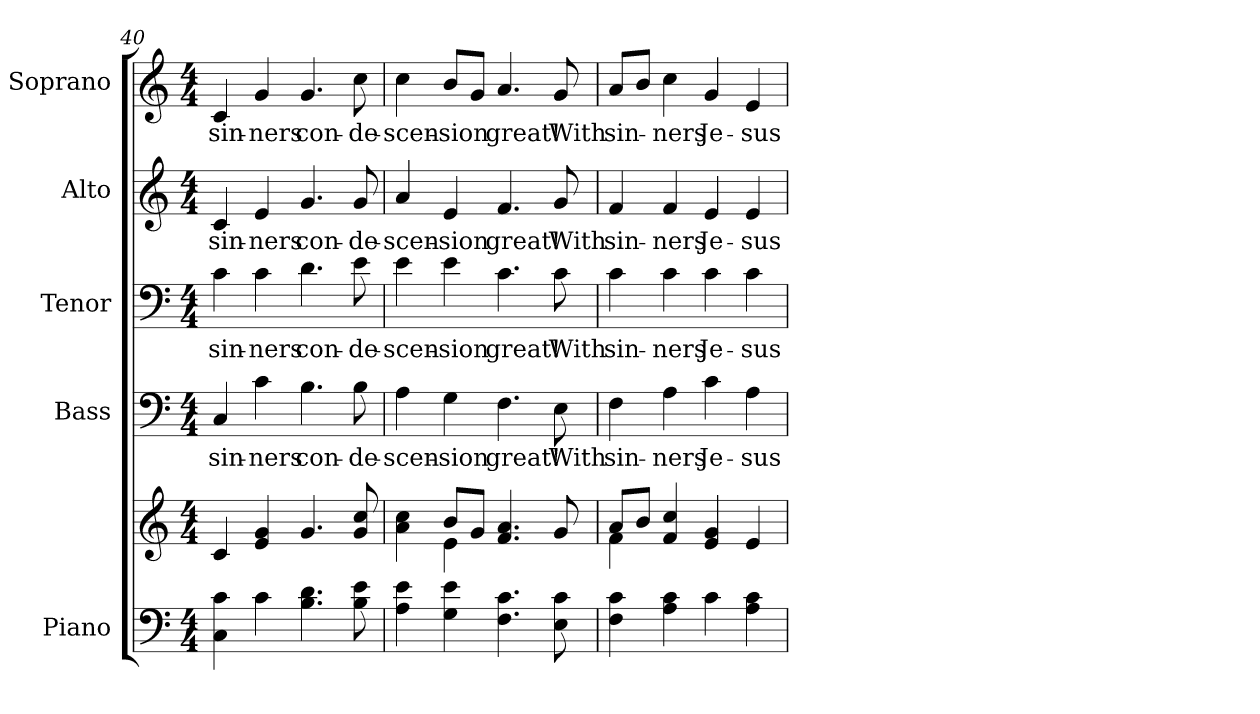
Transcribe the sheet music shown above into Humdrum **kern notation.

**kern	**kern	**kern	**text	**kern	**text	**kern	**text	**kern	**text
*part5	*part5	*part4	*part4	*part3	*part3	*part2	*part2	*part1	*part1
*staff6	*staff5	*staff4	*staff4	*staff3	*staff3	*staff2	*staff2	*staff1	*staff1
*I"Piano	*	*I"Bass	*	*I"Tenor	*	*I"Alto	*	*I"Soprano	*
*I'Pno.	*	*I'B.	*	*I'T.	*	*I'A.	*	*I'S.	*
*clefF4	*clefG2	*clefF4	*	*clefF4	*	*clefG2	*	*clefG2	*
*k[]	*k[]	*k[]	*	*k[]	*	*k[]	*	*k[]	*
*C:	*C:	*C:	*	*C:	*	*C:	*	*C:	*
*M4/4	*M4/4	*M4/4	*	*M4/4	*	*M4/4	*	*M4/4	*
=40	=40	=40	=40	=40	=40	=40	=40	=40	=40
!	!	!	!LO:LY:b:color=#000000	!	!	!	!	!	!
!	!	!	!	!	!LO:LY:b:color=#000000	!	!	!	!
!	!	!	!	!	!	!	!LO:LY:b:color=#000000	!	!
!	!	!	!	!	!	!	!	!	!LO:LY:b:color=#000000
4Ci\ 4ci	4ci/	4Ci/	sin-	4ci\	sin-	4ci/	sin-	4ci/	sin-
!	!	!	!LO:LY:b:color=#000000	!	!	!	!	!	!
!	!	!	!	!	!LO:LY:b:color=#000000	!	!	!	!
!	!	!	!	!	!	!	!LO:LY:b:color=#000000	!	!
!	!	!	!	!	!	!	!	!	!LO:LY:b:color=#000000
4ci\	4ei/ 4gi	4ci\	-ners	4ci\	-ners	4ei/	-ners	4gi/	-ners
!	!	!	!LO:LY:b:color=#000000	!	!	!	!	!	!
!	!	!	!	!	!LO:LY:b:color=#000000	!	!	!	!
!	!	!	!	!	!	!	!LO:LY:b:color=#000000	!	!
!	!	!	!	!	!	!	!	!	!LO:LY:b:color=#000000
4.Bi\ 4.di	4.gi/	4.Bi\	con-	4.di\	con-	4.gi/	con-	4.gi/	con-
!	!	!	!LO:LY:b:color=#000000	!	!	!	!	!	!
!	!	!	!	!	!LO:LY:b:color=#000000	!	!	!	!
!	!	!	!	!	!	!	!LO:LY:b:color=#000000	!	!
!	!	!	!	!	!	!	!	!	!LO:LY:b:color=#000000
8Bi\ 8ei	8gi/ 8cci	8Bi\	-de-	8ei\	-de-	8gi/	-de-	8cci\	-de-
!!LO:PB:g=z
=41	=41	=41	=41	=41	=41	=41	=41	=41	=41
*	*^	*	*	*	*	*	*	*	*
!	!	!	!	!LO:LY:b:color=#000000	!	!	!	!	!	!
!	!	!	!	!	!	!LO:LY:b:color=#000000	!	!	!	!
!	!	!	!	!	!	!	!	!LO:LY:b:color=#000000	!	!
!	!	!	!	!	!	!	!	!	!	!LO:LY:b:color=#000000
4Ai\ 4ei	4ai\ 4cci	4ryy	4Ai\	-scen-	4ei\	-scen-	4ai/	-scen-	4cci\	-scen-
!	!	!	!	!LO:LY:b:color=#000000	!	!	!	!	!	!
!	!	!	!	!	!	!LO:LY:b:color=#000000	!	!	!	!
!	!	!	!	!	!	!	!	!LO:LY:b:color=#000000	!	!
!	!	!	!	!	!	!	!	!	!	!LO:LY:b:color=#000000
4Gi\ 4ei	8bi/L	4ei\	4Gi\	-sion	4ei\	-sion	4ei/	-sion	8bi/L	-sion
.	8gi/J	.	.	.	.	.	.	.	8gi/J	.
!	!	!	!	!LO:LY:b:color=#000000	!	!	!	!	!	!
!	!	!	!	!	!	!LO:LY:b:color=#000000	!	!	!	!
!	!	!	!	!	!	!	!	!LO:LY:b:color=#000000	!	!
!	!	!	!	!	!	!	!	!	!	!LO:LY:b:color=#000000
4.Fi\ 4.ci	4.fi/ 4.ai	2ryy	4.Fi\	great!	4.ci\	great!	4.fi/	great!	4.ai/	great!
!	!	!	!	!LO:LY:b:color=#000000	!	!	!	!	!	!
!	!	!	!	!	!	!LO:LY:b:color=#000000	!	!	!	!
!	!	!	!	!	!	!	!	!LO:LY:b:color=#000000	!	!
!	!	!	!	!	!	!	!	!	!	!LO:LY:b:color=#000000
8Ei\ 8ci	8gi/	.	8Ei\	With	8ci\	With	8gi/	With	8gi/	With
=42	=42	=42	=42	=42	=42	=42	=42	=42	=42	=42
!	!	!	!	!LO:LY:b:color=#000000	!	!	!	!	!	!
!	!	!	!	!	!	!LO:LY:b:color=#000000	!	!	!	!
!	!	!	!	!	!	!	!	!LO:LY:b:color=#000000	!	!
!	!	!	!	!	!	!	!	!	!	!LO:LY:b:color=#000000
4Fi\ 4ci	8ai/L	4fi\	4Fi\	sin-	4ci\	sin-	4fi/	sin-	8ai/L	sin-
.	8bi/J	.	.	.	.	.	.	.	8bi/J	.
!	!	!	!	!LO:LY:b:color=#000000	!	!	!	!	!	!
!	!	!	!	!	!	!LO:LY:b:color=#000000	!	!	!	!
!	!	!	!	!	!	!	!	!LO:LY:b:color=#000000	!	!
!	!	!	!	!	!	!	!	!	!	!LO:LY:b:color=#000000
4Ai\ 4ci	4fi/ 4cci	4ryy	4Ai\	-ners	4ci\	-ners	4fi/	-ners	4cci\	-ners
!	!	!	!	!LO:LY:b:color=#000000	!	!	!	!	!	!
!	!	!	!	!	!	!LO:LY:b:color=#000000	!	!	!	!
!	!	!	!	!	!	!	!	!LO:LY:b:color=#000000	!	!
!	!	!	!	!	!	!	!	!	!	!LO:LY:b:color=#000000
4ci\	4ei/ 4gi	2ryy	4ci\	Je-	4ci\	Je-	4ei/	Je-	4gi/	Je-
!	!	!	!	!LO:LY:b:color=#000000	!	!	!	!	!	!
!	!	!	!	!	!	!LO:LY:b:color=#000000	!	!	!	!
!	!	!	!	!	!	!	!	!LO:LY:b:color=#000000	!	!
!	!	!	!	!	!	!	!	!	!	!LO:LY:b:color=#000000
4Ai\ 4ci	4ei/	.	4Ai\	-sus	4ci\	-sus	4ei/	-sus	4ei/	-sus
*	*v	*v	*	*	*	*	*	*	*	*
=	=	=	=	=	=	=	=	=	=
*-	*-	*-	*-	*-	*-	*-	*-	*-	*-
